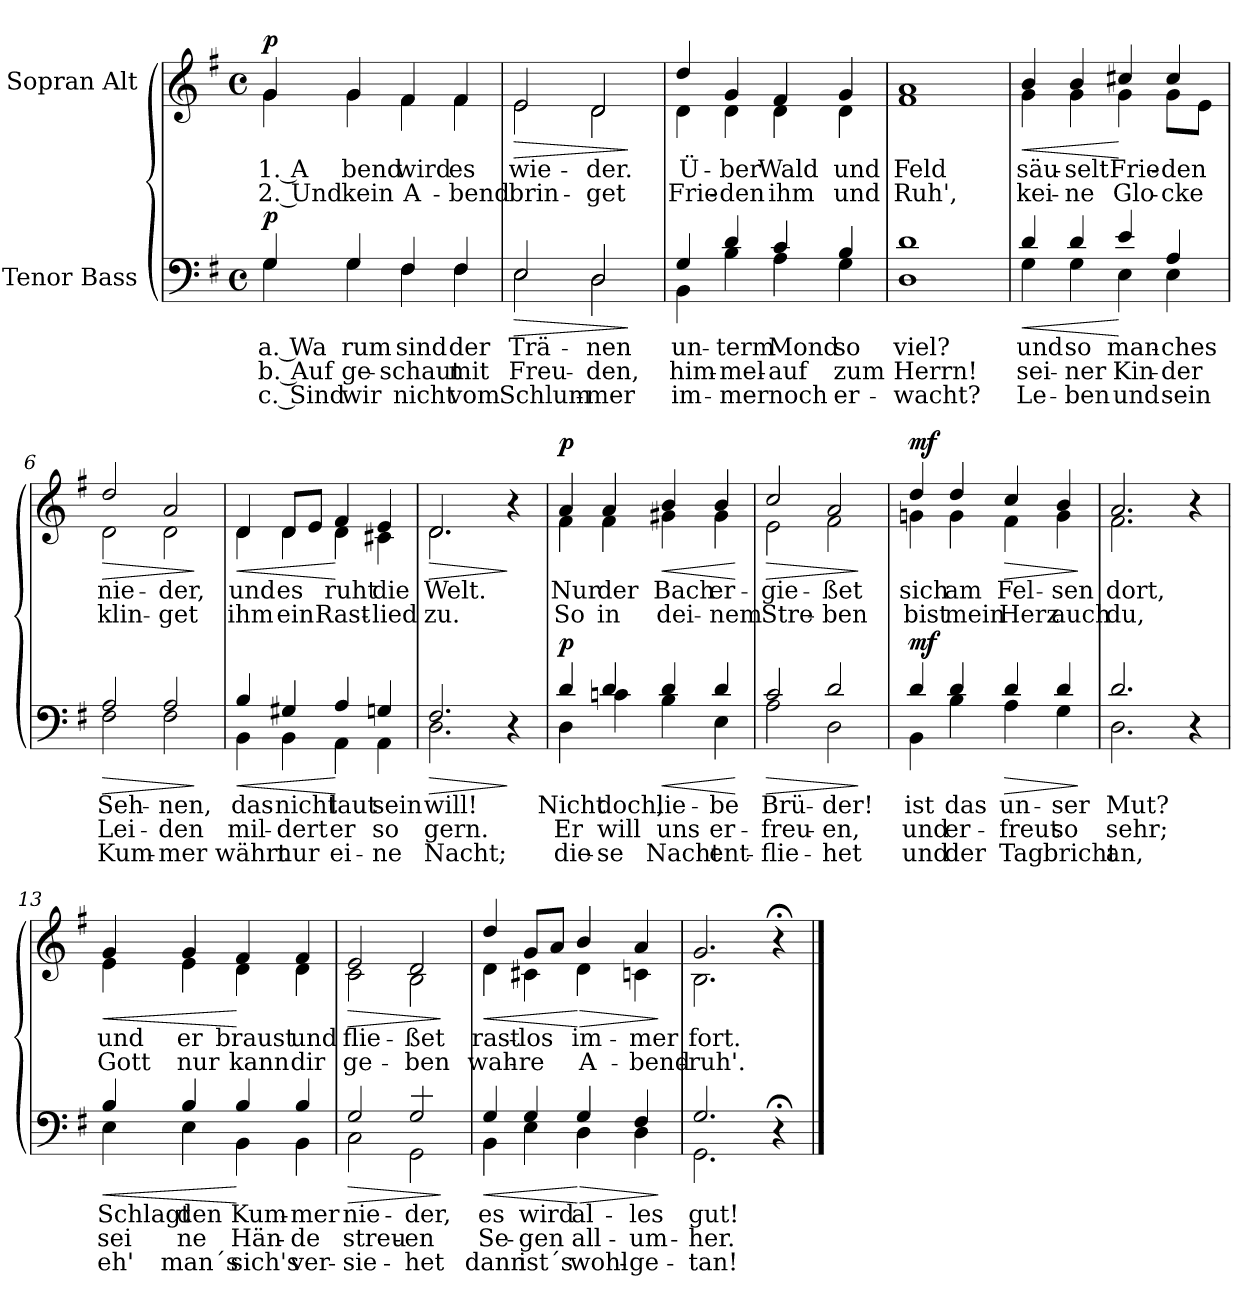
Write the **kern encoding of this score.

**kern	**text	**text	**text	**dynam	**kern	**text	**text	**dynam
*part2	*part2	*part2	*part2	*part2	*part1	*part1	*part1	*part1
*staff2	*staff2	*staff2	*staff2	*staff2	*staff1	*staff1	*staff1	*staff1
*I"Tenor Bass	*	*	*	*	*I"Sopran Alt	*	*	*
*clefF4	*	*	*	*	*clefG2	*	*	*
*k[f#]	*	*	*	*	*k[f#]	*	*	*
*M4/4	*	*	*	*	*M4/4	*	*	*
*met(c)	*	*	*	*	*met(c)	*	*	*
=1	=1	=1	=1	=1	=1	=1	=1	=1
!	!	!	!	!	!LO:TX:a:B:t=Einfach	!	!	!
!	!LO:LY:b	!LO:LY:b	!LO:LY:b	!LO:DY:a	!	!LO:LY:b	!LO:LY:b	!LO:DY:a
*^	*	*	*	*	*^	*	*	*
4G/	4G\	a. Wa	b. Auf	c. Sind	p	4g/	4g\	1. A	2. Und	p
!	!	!LO:LY:b	!LO:LY:b	!LO:LY:b	!	!	!	!LO:LY:b	!LO:LY:b	!
4G/	4G\	-rum	-ge-	wir	.	4g/	4g\	-bend	kein	.
!	!	!LO:LY:b	!LO:LY:b	!LO:LY:b	!	!	!	!LO:LY:b	!LO:LY:b	!
4F#/	4F#\	sind	-schaut	nicht	.	4f#/	4f#\	wird	A-	.
!	!	!LO:LY:b	!LO:LY:b	!LO:LY:b	!	!	!	!LO:LY:b	!LO:LY:b	!
4F#/	4F#\	der	mit	vom	.	4f#/	4f#\	es	-bend	.
=2	=2	=2	=2	=2	=2	=2	=2	=2	=2	=2
!	!	!LO:LY:b	!LO:LY:b	!LO:LY:b	!LO:HP:b	!	!	!LO:LY:b	!LO:LY:b	!LO:HP:b
2E/	2E\	Trä-	Freu-	Schlum-	>	2e/	2e\	wie-	brin-	>
!	!	!LO:LY:b	!LO:LY:b	!LO:LY:b	!	!	!	!LO:LY:b	!LO:LY:b	!
2D/	2D\	-nen	-den,	-mer	.	2d/	2d\	-der.	-get	.
*v	*v	*	*	*	*	*	*	*	*	*
*	*	*	*	*	*v	*v	*	*	*
.	.	.	.	]	.	.	.	]
=3	=3	=3	=3	=3	=3	=3	=3	=3
!	!LO:LY:b	!LO:LY:b	!LO:LY:b	!	!	!LO:LY:b	!LO:LY:b	!
*^	*	*	*	*	*^	*	*	*
4G/	4BB\	un-	him-	im-	.	4dd/	4d\	Ü-	Frie-	.
!	!	!LO:LY:b	!LO:LY:b	!LO:LY:b	!	!	!	!LO:LY:b	!LO:LY:b	!
4d/	4B\	-term	-mel-	-mer	.	4g/	4d\	-ber	-den	.
!	!	!LO:LY:b	!LO:LY:b	!LO:LY:b	!	!	!	!LO:LY:b	!LO:LY:b	!
4c/	4A\	Mond	-auf	noch	.	4f#/	4d\	Wald	ihm	.
!	!	!LO:LY:b	!LO:LY:b	!LO:LY:b	!	!	!	!LO:LY:b	!LO:LY:b	!
4B/	4G\	so	zum	er-	.	4g/	4d\	und	und	.
=4	=4	=4	=4	=4	=4	=4	=4	=4	=4	=4
!	!	!LO:LY:b	!LO:LY:b	!LO:LY:b	!	!	!	!LO:LY:b	!LO:LY:b	!
1d	1D	viel?	Herrn!	-wacht?	.	1a	1f#	Feld	Ruh',	.
!!LO:LB:g=z	!!
=5	=5	=5	=5	=5	=5	=5	=5	=5	=5	=5
!	!	!LO:LY:b	!LO:LY:b	!LO:LY:b	!LO:HP:b	!	!	!LO:LY:b	!LO:LY:b	!LO:HP:b
4d/	4G\	und	sei-	Le-	<	4b/	4g\	säu-	kei-	<
!	!	!LO:LY:b	!LO:LY:b	!LO:LY:b	!	!	!	!LO:LY:b	!LO:LY:b	!
4d/	4G\	so	-ner	-ben	.	4b/	4g\	-selt	-ne	.
!	!	!LO:LY:b	!LO:LY:b	!LO:LY:b	!	!	!	!LO:LY:b	!LO:LY:b	!
4e/	4E\	man-	Kin-	und	[	4cc#X/	4g\	Frie-	Glo-	[
!	!	!LO:LY:b	!LO:LY:b	!LO:LY:b	!	!	!	!LO:LY:b	!LO:LY:b	!
4A/	4E\	-ches	-der	sein	.	4cc#/	8g\L	-den	-cke	.
.	.	.	.	.	.	.	8e\J	.	.	.
=6	=6	=6	=6	=6	=6	=6	=6	=6	=6	=6
!	!	!LO:LY:b	!LO:LY:b	!LO:LY:b	!LO:HP:b	!	!	!LO:LY:b	!LO:LY:b	!LO:HP:b
2A/	2F#\	Seh-	Lei-	Kum-	>	2dd/	2d\	nie-	klin-	>
!	!	!LO:LY:b	!LO:LY:b	!LO:LY:b	!	!	!	!LO:LY:b	!LO:LY:b	!
2A/	2F#\	-nen,	-den	-mer	.	2a/	2d\	-der,	-get	.
*v	*v	*	*	*	*	*	*	*	*	*
*	*	*	*	*	*v	*v	*	*	*
.	.	.	.	]	.	.	.	]
=7	=7	=7	=7	=7	=7	=7	=7	=7
!	!LO:LY:b	!LO:LY:b	!LO:LY:b	!LO:HP:b	!	!LO:LY:b	!LO:LY:b	!LO:HP:b
*^	*	*	*	*	*^	*	*	*
4B/	4BB\	das	mil-	währt	<	4d/	4d\	und	ihm	<
!	!	!LO:LY:b	!LO:LY:b	!LO:LY:b	!	!	!	!LO:LY:b	!LO:LY:b	!
4G#X/	4BB\	nicht	-dert	nur	.	8d/L	4d\	es	ein	.
.	.	.	.	.	.	8e/J	.	.	.	.
!	!	!LO:LY:b	!LO:LY:b	!LO:LY:b	!	!	!	!LO:LY:b	!LO:LY:b	!
4A/	4AA\	laut	er	ei-	[	4f#/	4d\	ruht	Rast-	[
!	!	!LO:LY:b	!LO:LY:b	!LO:LY:b	!	!	!	!LO:LY:b	!LO:LY:b	!
4Gn/	4AA\	sein	so	-ne	.	4e/	4c#X\	die	-lied	.
=8	=8	=8	=8	=8	=8	=8	=8	=8	=8	=8
!	!	!LO:LY:b	!LO:LY:b	!LO:LY:b	!LO:HP:b	!	!	!LO:LY:b	!LO:LY:b	!LO:HP:b
2.F#/	2.D\	will!	gern.	Nacht;	>	2.d/	2.d\	Welt.	zu.	>
4r	4ryy	.	.	.	]	4r	4ryy	.	.	]
!!LO:LB:g=z	!!
=9	=9	=9	=9	=9	=9	=9	=9	=9	=9	=9
!	!	!LO:LY:b	!LO:LY:b	!LO:LY:b	!LO:DY:a	!	!	!LO:LY:b	!LO:LY:b	!LO:DY:a
4d/	4D\	Nicht	Er	die-	p	4a/	4f#\	Nur	So	p
!	!	!LO:LY:b	!LO:LY:b	!LO:LY:b	!	!	!	!LO:LY:b	!LO:LY:b	!
4d/	4cn\	doch,	will	-se	.	4a/	4f#\	der	in	.
!	!	!LO:LY:b	!LO:LY:b	!LO:LY:b	!LO:HP:b	!	!	!LO:LY:b	!LO:LY:b	!LO:HP:b
4d/	4B\	lie-	uns	Nacht	<	4b/	4g#X\	Bach	dei-	<
!	!	!LO:LY:b	!LO:LY:b	!LO:LY:b	!	!	!	!LO:LY:b	!LO:LY:b	!
4d/	4E\	-be	er-	ent-	.	4b/	4g#\	er-	-nem	.
*v	*v	*	*	*	*	*	*	*	*	*
*	*	*	*	*	*v	*v	*	*	*
.	.	.	.	[	.	.	.	[
=10	=10	=10	=10	=10	=10	=10	=10	=10
!	!LO:LY:b	!LO:LY:b	!LO:LY:b	!LO:HP:b	!	!LO:LY:b	!LO:LY:b	!LO:HP:b
*^	*	*	*	*	*^	*	*	*
2c/	2A\	Brü-	-freu-	-flie-	>	2cc/	2e\	-gie-	Stre-	>
!	!	!LO:LY:b	!LO:LY:b	!LO:LY:b	!	!	!	!LO:LY:b	!LO:LY:b	!
2d/	2D\	-der!	-en,	-het	.	2a/	2f#\	-ßet	-ben	.
*v	*v	*	*	*	*	*	*	*	*	*
*	*	*	*	*	*v	*v	*	*	*
.	.	.	.	]	.	.	.	]
=11	=11	=11	=11	=11	=11	=11	=11	=11
!	!LO:LY:b	!LO:LY:b	!LO:LY:b	!LO:DY:a	!	!LO:LY:b	!LO:LY:b	!LO:DY:a
*^	*	*	*	*	*^	*	*	*
4d/	4BB\	ist	und	und	mf	4dd/	4gn\	sich	bist	mf
!	!	!LO:LY:b	!LO:LY:b	!LO:LY:b	!	!	!	!LO:LY:b	!LO:LY:b	!
4d/	4B\	das	er-	der	.	4dd/	4g\	am	mein	.
!	!	!LO:LY:b	!LO:LY:b	!LO:LY:b	!LO:HP:b	!	!	!LO:LY:b	!LO:LY:b	!LO:HP:b
4d/	4A\	un-	-freut	Tag	>	4cc/	4f#\	Fel-	Herz	>
!	!	!LO:LY:b	!LO:LY:b	!LO:LY:b	!	!	!	!LO:LY:b	!LO:LY:b	!
4d/	4G\	-ser	so	bricht	.	4b/	4g\	-sen	auch	.
*v	*v	*	*	*	*	*	*	*	*	*
*	*	*	*	*	*v	*v	*	*	*
.	.	.	.	]	.	.	.	]
=12	=12	=12	=12	=12	=12	=12	=12	=12
!	!LO:LY:b	!LO:LY:b	!LO:LY:b	!	!	!LO:LY:b	!LO:LY:b	!
*^	*	*	*	*	*^	*	*	*
2.d/	2.D\	Mut?	sehr;	an,	.	2.a/	2.f#\	dort,	du,	.
4r	4ryy	.	.	.	.	4r	4ryy	.	.	.
!!LO:LB:g=z	!!
=13	=13	=13	=13	=13	=13	=13	=13	=13	=13	=13
!	!	!LO:LY:b	!LO:LY:b	!LO:LY:b	!LO:HP:b	!	!	!LO:LY:b	!LO:LY:b	!LO:HP:b
4B/	4E\	Schlagt	sei	eh'	<	4g/	4e\	und	Gott	<
!	!	!LO:LY:b	!LO:LY:b	!LO:LY:b	!	!	!	!LO:LY:b	!LO:LY:b	!
4B/	4E\	den	-ne	man´s	.	4g/	4e\	er	nur	.
!	!	!LO:LY:b	!LO:LY:b	!LO:LY:b	!	!	!	!LO:LY:b	!LO:LY:b	!
4B/	4BB\	Kum-	Hän-	sich's	[	4f#/	4d\	braust	kann	[
!	!	!LO:LY:b	!LO:LY:b	!LO:LY:b	!	!	!	!LO:LY:b	!LO:LY:b	!
4B/	4BB\	-mer	-de	ver-	.	4f#/	4d\	und	dir	.
=14	=14	=14	=14	=14	=14	=14	=14	=14	=14	=14
!	!	!LO:LY:b	!LO:LY:b	!LO:LY:b	!LO:HP:b	!	!	!LO:LY:b	!LO:LY:b	!LO:HP:b
2G/	2C\	nie-	streu-	-sie-	>	2e/	2c\	flie-	ge-	>
!LO:TX:a:t=—	!	!	!	!	!	!	!	!	!	!
!	!	!LO:LY:b	!LO:LY:b	!LO:LY:b	!	!	!	!LO:LY:b	!LO:LY:b	!
2G/	2GG\	-der,	-en	-het	.	2d/	2B\	-ßet	-ben	.
*v	*v	*	*	*	*	*	*	*	*	*
*	*	*	*	*	*v	*v	*	*	*
.	.	.	.	]	.	.	.	]
=15	=15	=15	=15	=15	=15	=15	=15	=15
!	!LO:LY:b	!LO:LY:b	!LO:LY:b	!LO:HP:b	!	!LO:LY:b	!LO:LY:b	!LO:HP:b
*^	*	*	*	*	*^	*	*	*
4G/	4BB\	es	Se-	dann	<	4dd/	4d\	rast-	wah-	<
!	!	!LO:LY:b	!LO:LY:b	!LO:LY:b	!	!	!	!LO:LY:b	!LO:LY:b	!
4G/	4E\	wird	-gen	ist´s	.	8g/L	4c#X\	-los	-re	.
.	.	.	.	.	.	8a/J	.	.	.	.
!	!	!LO:LY:b	!LO:LY:b	!LO:LY:b	!LO:HP:n=1:b	!	!	!LO:LY:b	!LO:LY:b	!LO:HP:n=1:b
4G/	4D\	al-	all-	wohl-	[ >	4b/	4d\	im-	A-	[ >
!	!	!LO:LY:b	!LO:LY:b	!LO:LY:b	!	!	!	!LO:LY:b	!LO:LY:b	!
4F#/	4D\	-les	-um-	-ge-	.	4a/	4cn\	-mer	-bend-	.
*v	*v	*	*	*	*	*	*	*	*	*
*	*	*	*	*	*v	*v	*	*	*
.	.	.	.	]	.	.	.	]
=16	=16	=16	=16	=16	=16	=16	=16	=16
!	!LO:LY:b	!LO:LY:b	!LO:LY:b	!	!	!LO:LY:b	!LO:LY:b	!
*^	*	*	*	*	*^	*	*	*
2.G/	2.GG\	gut!	-her.	-tan!	.	2.g/	2.B\	fort.	-ruh'.	.
4r;<	4ryy	.	.	.	.	4r;<	4ryy	.	.	.
*v	*v	*	*	*	*	*	*	*	*	*
*	*	*	*	*	*v	*v	*	*	*
==	==	==	==	==	==	==	==	==
*-	*-	*-	*-	*-	*-	*-	*-	*-
